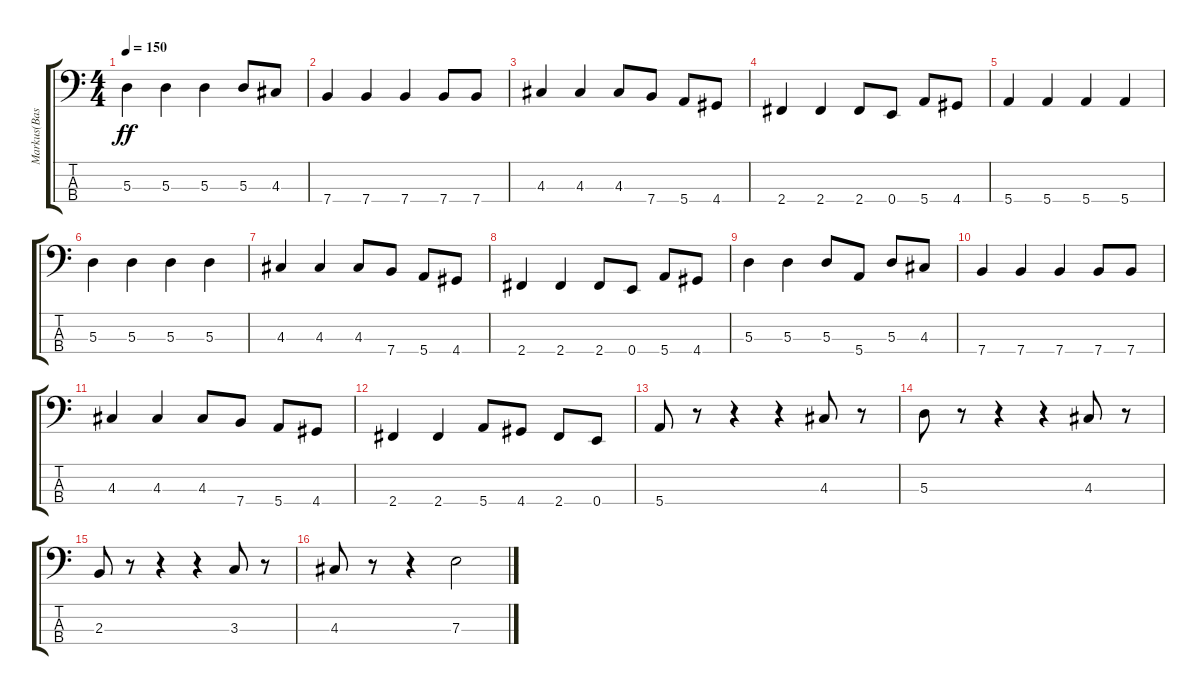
\track ("Markus(Bass)" "Markus(Bas") {instrument electricbassfinger}
\staff {score tabs}
\tuning (G2 D2 A1 E1) {hide}
\ts (4 4)
\tempo 150
\clef f4
\ks c
5.3.4{dy ff} 5.3.4 5.3.4 5.3.8 4.3.8 |
7.4.4 7.4.4 7.4.4 7.4.8 7.4.8 |
4.3.4 4.3.4 4.3.8 7.4.8 5.4.8 4.4.8 |
2.4.4 2.4.4 2.4.8 0.4.8 5.4.8 4.4.8 |
5.4.4 5.4.4 5.4.4 5.4.4 |
5.3.4 5.3.4 5.3.4 5.3.4 |
4.3.4 4.3.4 4.3.8 7.4.8 5.4.8 4.4.8 |
2.4.4 2.4.4 2.4.8 0.4.8 5.4.8 4.4.8 |
5.3.4 5.3.4 5.3.8 5.4.8 5.3.8 4.3.8 |
7.4.4 7.4.4 7.4.4 7.4.8 7.4.8 |
4.3.4 4.3.4 4.3.8 7.4.8 5.4.8 4.4.8 |
2.4.4 2.4.4 5.4.8 4.4.8 2.4.8 0.4.8 |
5.4.8 r.8 r.4 r.4 4.3.8 r.8 |
5.3.8 r.8 r.4 r.4 4.3.8 r.8 |
2.3.8 r.8 r.4 r.4 3.3.8 r.8 |
4.3.8 r.8 r.4 7.3{ss}.2
